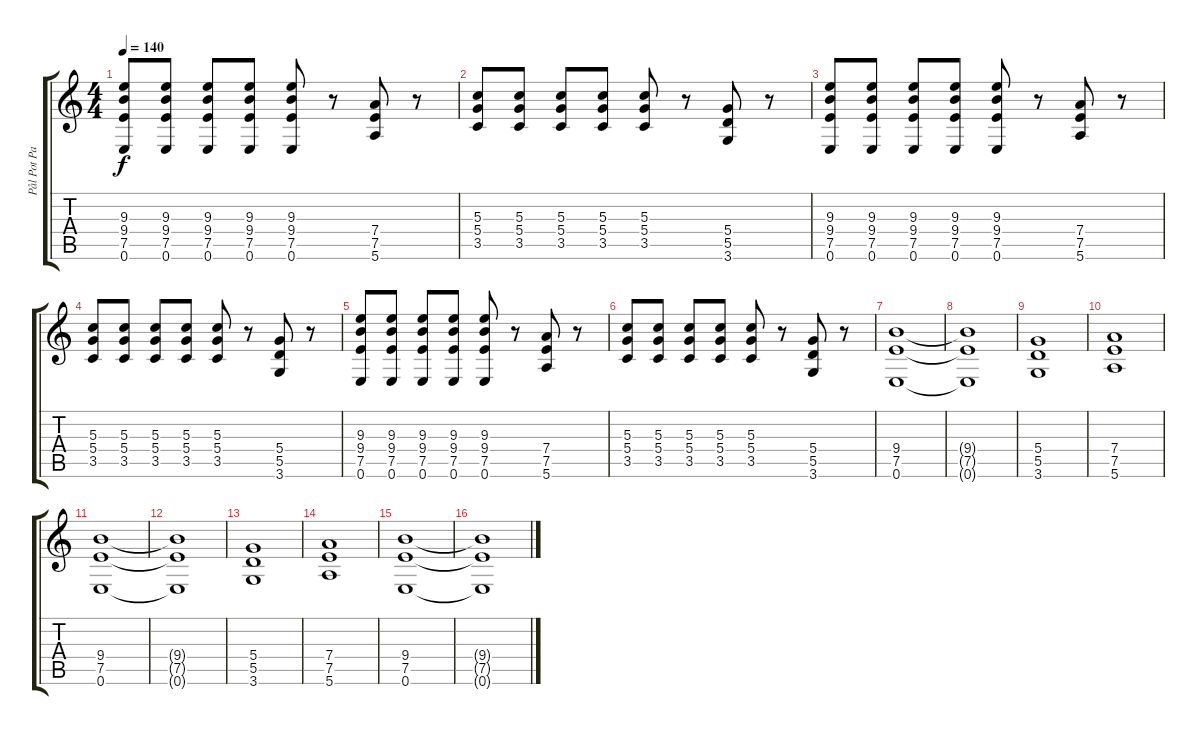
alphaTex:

\track ("Pål Pot Pamparius" "Pål Pot Pa") {instrument distortionguitar}
\staff {score tabs}
\tuning (E4 B3 G3 D3 A2 E2) {hide}
\ts (4 4)
\tempo 140
\clef g2
\ks c
(9.3 9.4 7.5 0.6).8{dy f} (9.3 9.4 7.5 0.6).8 (9.3 9.4 7.5 0.6).8 (9.3 9.4 7.5 0.6).8 (9.3 9.4 7.5 0.6).8 r.8 (7.4 7.5 5.6).8 r.8 |
(5.3 5.4 3.5).8 (5.3 5.4 3.5).8 (5.3 5.4 3.5).8 (5.3 5.4 3.5).8 (5.3 5.4 3.5).8 r.8 (5.4 5.5 3.6).8 r.8 |
(9.3 9.4 7.5 0.6).8 (9.3 9.4 7.5 0.6).8 (9.3 9.4 7.5 0.6).8 (9.3 9.4 7.5 0.6).8 (9.3 9.4 7.5 0.6).8 r.8 (7.4 7.5 5.6).8 r.8 |
(5.3 5.4 3.5).8 (5.3 5.4 3.5).8 (5.3 5.4 3.5).8 (5.3 5.4 3.5).8 (5.3 5.4 3.5).8 r.8 (5.4 5.5 3.6).8 r.8 |
(9.3 9.4 7.5 0.6).8 (9.3 9.4 7.5 0.6).8 (9.3 9.4 7.5 0.6).8 (9.3 9.4 7.5 0.6).8 (9.3 9.4 7.5 0.6).8 r.8 (7.4 7.5 5.6).8 r.8 |
(5.3 5.4 3.5).8 (5.3 5.4 3.5).8 (5.3 5.4 3.5).8 (5.3 5.4 3.5).8 (5.3 5.4 3.5).8 r.8 (5.4 5.5 3.6).8 r.8 |
(9.4 7.5 0.6).1{volume 16} |
(9.4{t} 7.5{t} 0.6{t}).1 |
(5.4 5.5 3.6).1{volume 12} |
(7.4 7.5 5.6).1{volume 14} |
(9.4 7.5 0.6).1{volume 12} |
(9.4{t} 7.5{t} 0.6{t}).1{volume 14} |
(5.4 5.5 3.6).1{volume 12} |
(7.4 7.5 5.6).1{volume 14} |
(9.4 7.5 0.6).1{volume 12} |
(9.4{t} 7.5{t} 0.6{t}).1{volume 14}
